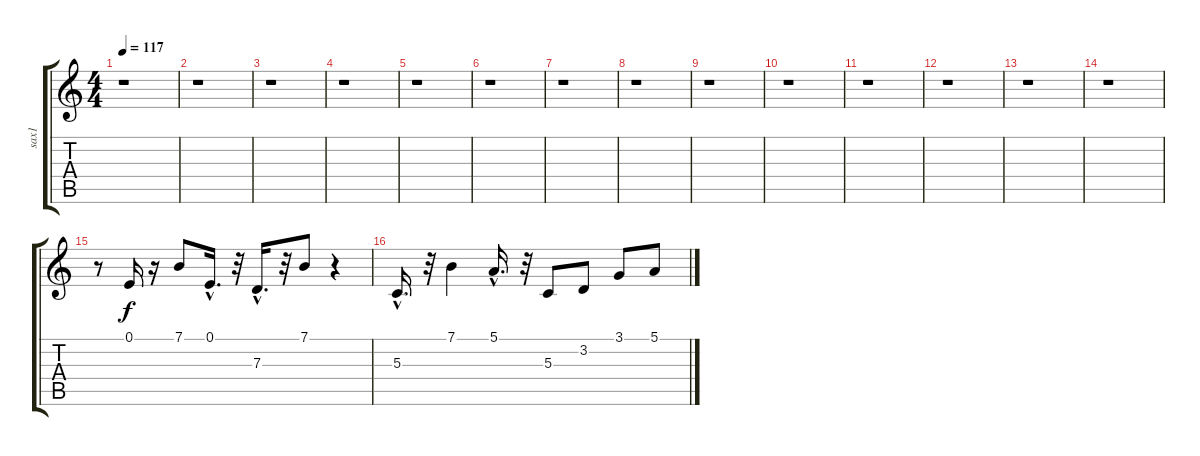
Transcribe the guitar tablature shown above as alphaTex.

\track ("sax1" "sax1") {instrument altosax}
\staff {score tabs}
\tuning (E4 B3 G3 D3 A2 E2) {hide}
\ts (4 4)
\tempo 117
\clef g2
\ks c
r.1{dy f} |
r.1 |
r.1 |
r.1 |
r.1 |
r.1 |
r.1 |
r.1 |
r.1 |
r.1 |
r.1 |
r.1 |
r.1 |
r.1 |
r.8 0.1.16 r.16 7.1.8 0.1{hac}.16{d} r.32 7.3{hac}.16{d} r.32 7.1.8 r.4 |
5.3{hac}.16{d} r.32 7.1.4 5.1{hac}.16{d} r.32 5.3.8 3.2.8 3.1.8 5.1.8
